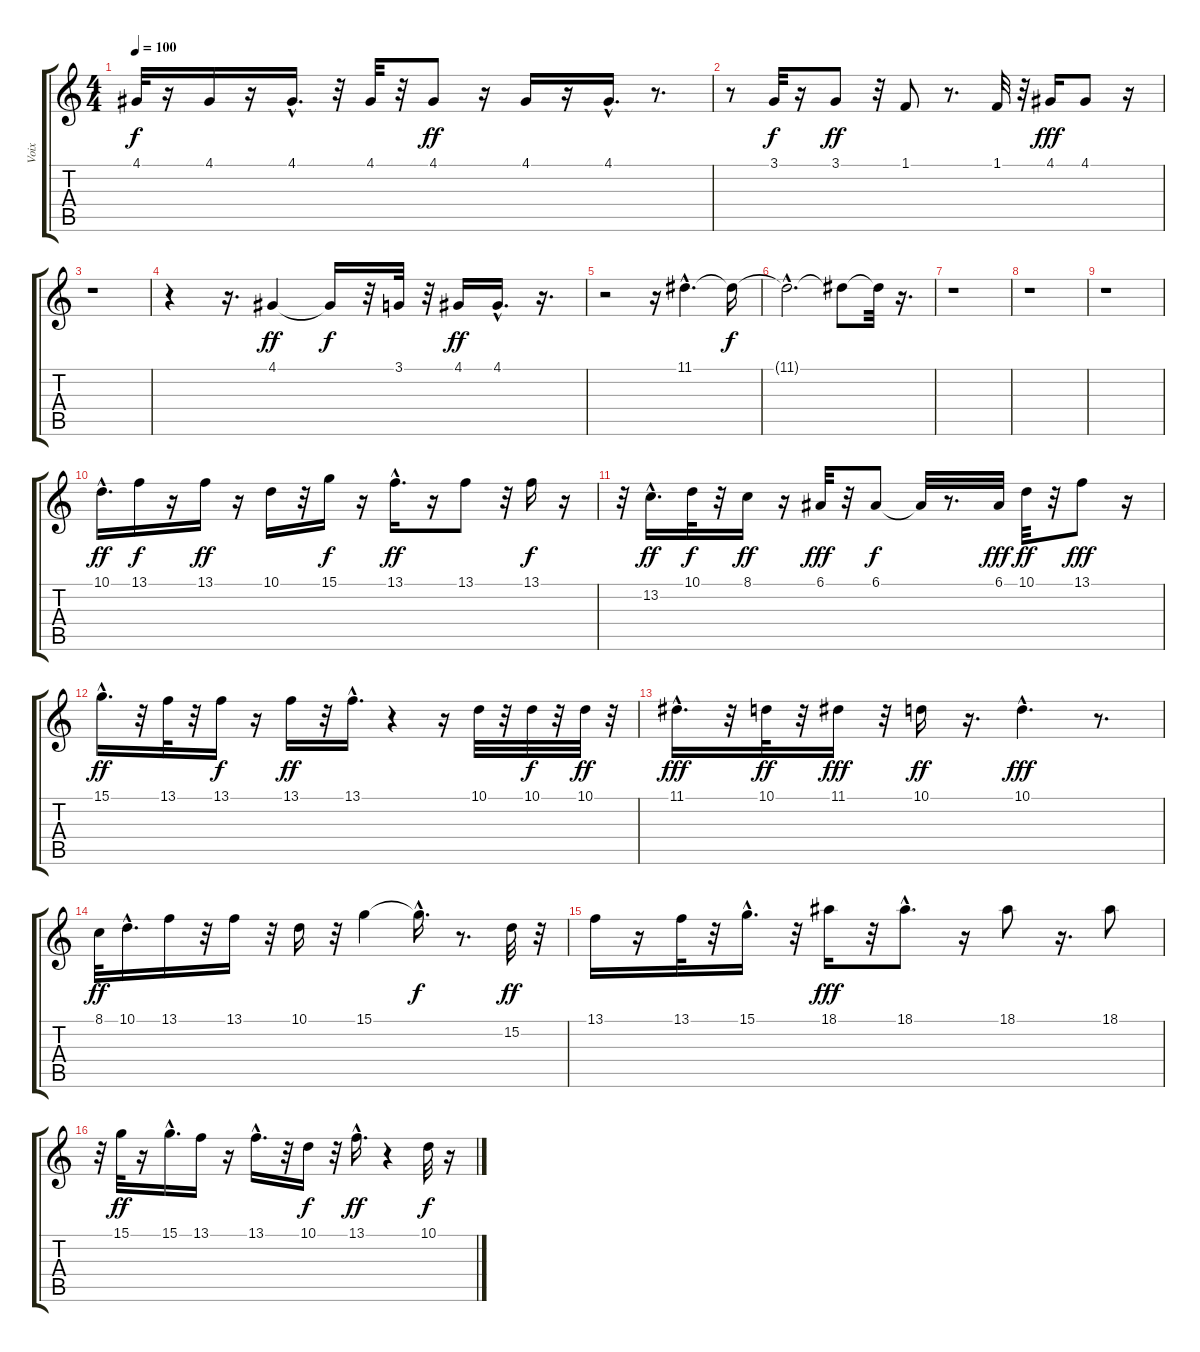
\track ("Voix" "Voix") {instrument harmonica}
\staff {score tabs}
\tuning (E4 B3 G3 D3 A2 E2) {hide}
\ts (4 4)
\tempo 100
\clef g2
\ks c
4.1{t}.32{dy f} r.16 4.1.16 r.16 4.1{hac}.16{d} r.32 4.1.32 r.32 4.1.8{dy ff} r.16 4.1.16 r.16 4.1{hac}.16{d} r.8{d} |
r.8 3.1.32{dy f} r.16 3.1.8{dy ff} r.32 1.1.8 r.8{d} 1.1.32 r.32 4.1.16{dy fff} 4.1.8 r.16 |
r.1 |
r.4 r.16{d} 4.1.4{dy ff} 4.1{t}.16{dy f} r.32 3.1.32 r.32 4.1.16{dy ff} 4.1{hac}.16{d} r.16{d} |
r.2 r.16 11.1{hac}.4{d} 11.1{t}.16{dy f} |
11.1{hac t}.2{d} 11.1{t}.8 11.1{t}.32 r.16{d} |
r.1 |
r.1 |
r.1 |
10.1{hac}.16{d dy ff} 13.1.16{dy f} r.16 13.1.16{dy ff} r.16 10.1.16 r.32 15.1.16{dy f} r.16 13.1{hac}.16{d dy ff} r.16 13.1.8 r.32 13.1.16{dy f} r.16 |
r.32 13.2{hac}.16{d dy ff} 10.1.32{dy f} r.32 8.1.16{dy ff} r.16 6.1.32{dy fff} r.32 6.1.8{dy f} 6.1{t}.32 r.8{d} 6.1.32{dy fff} 10.1.32{dy ff} r.32 13.1.8{dy fff} r.16 |
15.1{hac}.16{d dy ff} r.32 13.1.32 r.32 13.1.16{dy f} r.16 13.1.16{dy ff} r.32 13.1{hac}.16{d} r.4 r.16 10.1.32 r.32 10.1.32{dy f} r.32 10.1.32{dy ff} r.32 |
11.1{hac}.16{d dy fff} r.32 10.1.32{dy ff} r.32 11.1.16{dy fff} r.32 10.1.16{dy ff} r.16{d} 10.1{hac}.4{d dy fff} r.8{d} |
8.1.32{dy ff} 10.1{hac}.16{d} 13.1.16 r.32 13.1.16 r.32 10.1.16 r.32 15.1.4 15.1{hac t}.16{d dy f} r.8{d} 15.2.32{dy ff} r.32 |
13.1.16 r.16 13.1.32 r.32 15.1{hac}.16{d} r.32 18.1.16{dy fff} r.32 18.1{hac}.8{d} r.16 18.1.8 r.16{d} 18.1.8 |
r.32 15.1.32{dy ff} r.16 15.1{hac}.16{d} 13.1.16 r.16 13.1{hac}.16{d} r.32 10.1.16{dy f} r.32 13.1{hac}.16{d dy ff} r.4 10.1.32{dy f} r.16
